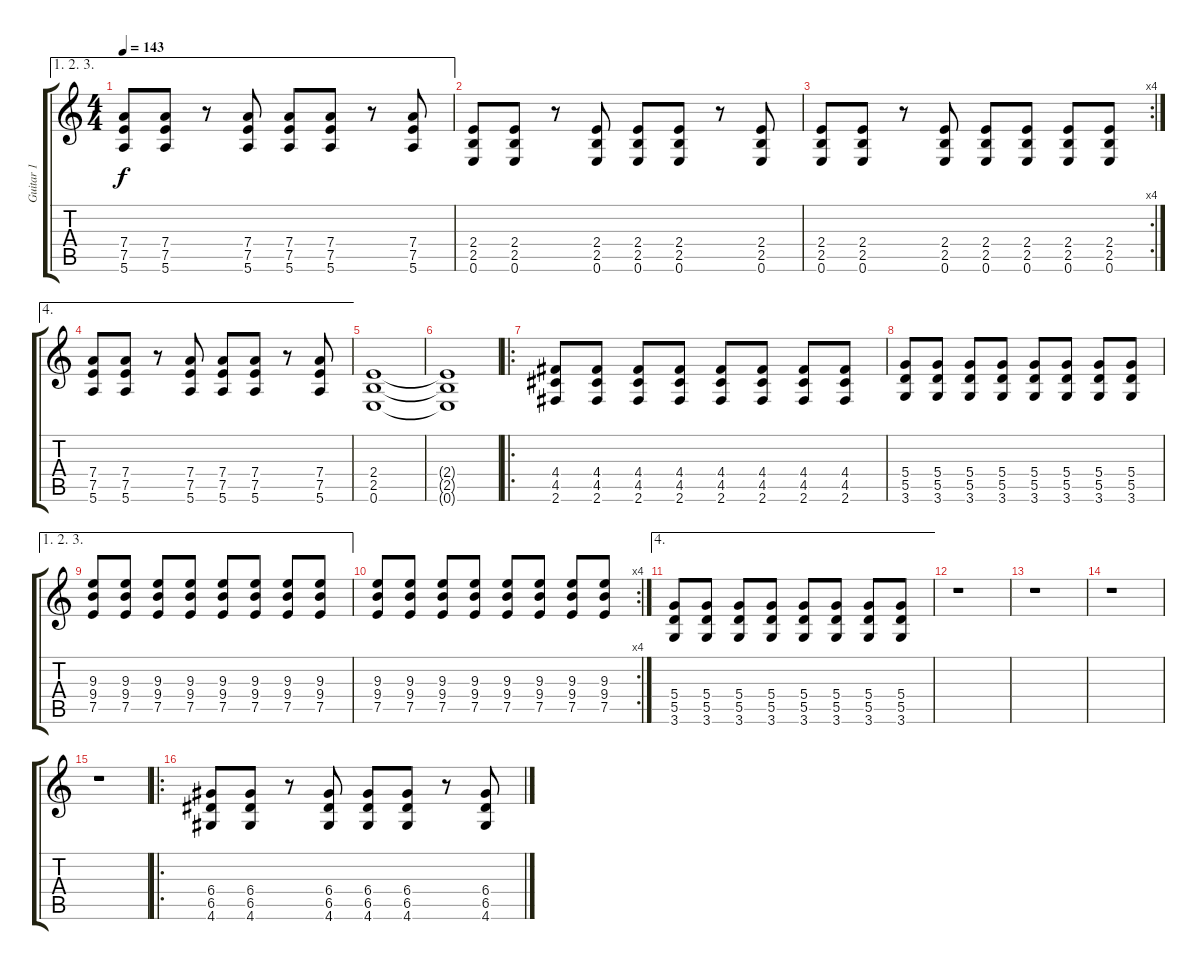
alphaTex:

\track ("Guitar 1" "Guitar 1") {instrument distortionguitar}
\staff {score tabs}
\tuning (E4 B3 G3 D3 A2 E2) {hide}
\ae (1 2 3)
\ts (4 4)
\tempo 143
\clef g2
\ks c
(7.4 7.5 5.6).8{dy f} (7.4 7.5 5.6).8 r.8 (7.4 7.5 5.6).8 (7.4 7.5 5.6).8 (7.4 7.5 5.6).8 r.8 (7.4 7.5 5.6).8 |
(2.4 2.5 0.6).8 (2.4 2.5 0.6).8 r.8 (2.4 2.5 0.6).8 (2.4 2.5 0.6).8 (2.4 2.5 0.6).8 r.8 (2.4 2.5 0.6).8 |
\rc 4
(2.4 2.5 0.6).8 (2.4 2.5 0.6).8 r.8 (2.4 2.5 0.6).8 (2.4 2.5 0.6).8 (2.4 2.5 0.6).8 (2.4 2.5 0.6).8 (2.4 2.5 0.6).8 |
\ae 4
(7.4 7.5 5.6).8 (7.4 7.5 5.6).8 r.8 (7.4 7.5 5.6).8 (7.4 7.5 5.6).8 (7.4 7.5 5.6).8 r.8 (7.4 7.5 5.6).8 |
(2.4 2.5 0.6).1 |
(2.4{t} 2.5{t} 0.6{t}).1 |
\ro
(4.4 4.5 2.6).8{balance 8} (4.4 4.5 2.6).8 (4.4 4.5 2.6).8 (4.4 4.5 2.6).8 (4.4 4.5 2.6).8 (4.4 4.5 2.6).8 (4.4 4.5 2.6).8 (4.4 4.5 2.6).8 |
(5.4 5.5 3.6).8 (5.4 5.5 3.6).8 (5.4 5.5 3.6).8 (5.4 5.5 3.6).8 (5.4 5.5 3.6).8 (5.4 5.5 3.6).8 (5.4 5.5 3.6).8 (5.4 5.5 3.6).8 |
\ae (1 2 3)
(9.3 9.4 7.5).8 (9.3 9.4 7.5).8 (9.3 9.4 7.5).8 (9.3 9.4 7.5).8 (9.3 9.4 7.5).8 (9.3 9.4 7.5).8 (9.3 9.4 7.5).8 (9.3 9.4 7.5).8 |
\rc 4
(9.3 9.4 7.5).8 (9.3 9.4 7.5).8 (9.3 9.4 7.5).8 (9.3 9.4 7.5).8 (9.3 9.4 7.5).8 (9.3 9.4 7.5).8 (9.3 9.4 7.5).8 (9.3 9.4 7.5).8 |
\ae 4
(5.4 5.5 3.6).8 (5.4 5.5 3.6).8 (5.4 5.5 3.6).8 (5.4 5.5 3.6).8 (5.4 5.5 3.6).8 (5.4 5.5 3.6).8 (5.4 5.5 3.6).8 (5.4 5.5 3.6).8 |
r.1 |
r.1 |
r.1 |
r.1 |
\ro
(6.4 6.5 4.6).8{balance 15} (6.4 6.5 4.6).8 r.8 (6.4 6.5 4.6).8 (6.4 6.5 4.6).8 (6.4 6.5 4.6).8 r.8 (6.4 6.5 4.6).8
